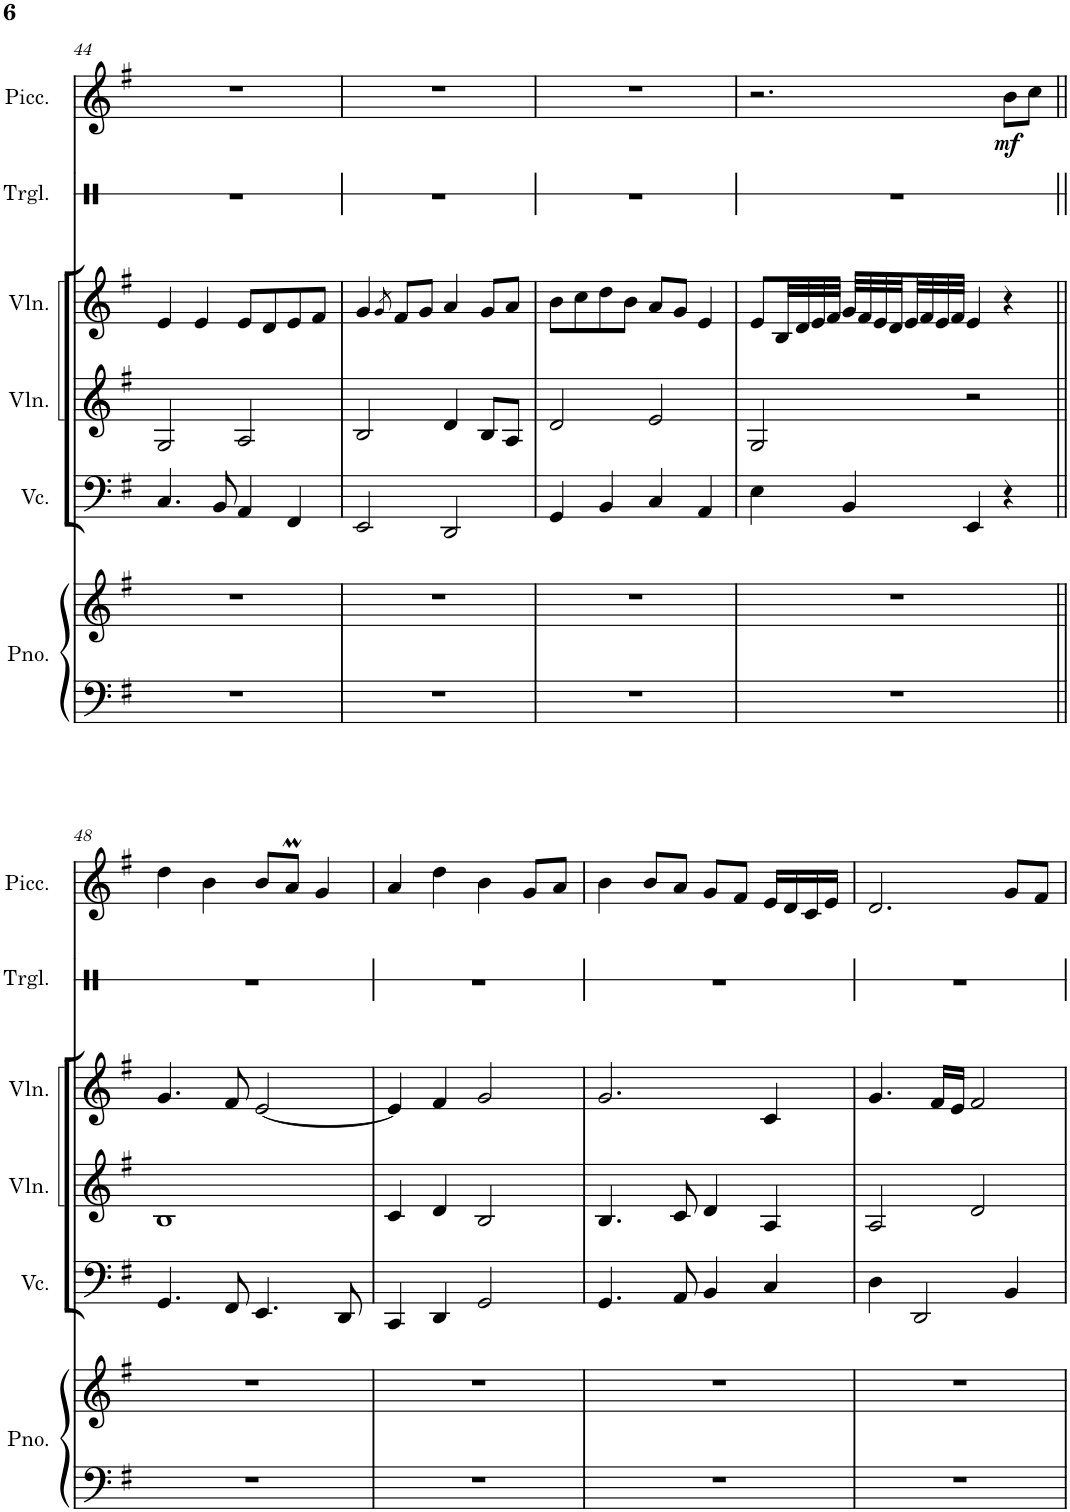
**kern	**kern	**kern	**kern	**kern	**kern	**kern	**dynam
*part6	*part6	*part5	*part4	*part3	*part2	*part1	*part1
*staff7	*staff6	*staff5	*staff4	*staff3	*staff2	*staff1	*staff1
*I"Piano	*	*I"Violoncello	*I"Violin	*I"Violin	*I"Triangle	*I"Piccolo	*
*I'Pno.	*	*I'Vc.	*I'Vln.	*I'Vln.	*I'Trgl.	*I'Picc.	*
!!LO:PB:g=z
*clefF4	*clefG2	*clefF4	*clefG2	*clefG2	*clefX	*clefG2	*
*	*	*	*	*	*	*Trd-7c-12	*
*k[f#]	*k[f#]	*k[f#]	*k[f#]	*k[f#]	*k[]	*k[f#]	*
*M4/4	*M4/4	*M4/4	*M4/4	*M4/4	*M4/4	*M4/4	*
=44	=44	=44	=44	=44	=44	=44	=44
1r	1r	4.C/	2G/	4e/	1r	1r	.
.	.	.	.	4e/	.	.	.
.	.	8BB/	.	.	.	.	.
.	.	4AA/	2A/	8e/L	.	.	.
.	.	.	.	8d/	.	.	.
.	.	4FF#/	.	8e/	.	.	.
.	.	.	.	8f#/J	.	.	.
=45	=45	=45	=45	=45	=45	=45	=45
1r	1r	2EE/	2B/	4g/	1r	1r	.
.	.	.	.	8qg/	.	.	.
.	.	.	.	8f#/L	.	.	.
.	.	.	.	8g/J	.	.	.
.	.	2DD/	4d/	4a/	.	.	.
.	.	.	8B/L	8g/L	.	.	.
.	.	.	8A/J	8a/J	.	.	.
=46	=46	=46	=46	=46	=46	=46	=46
1r	1r	4GG/	2d/	8b\L	1r	1r	.
.	.	.	.	8cc\	.	.	.
.	.	4BB/	.	8dd\	.	.	.
.	.	.	.	8b\J	.	.	.
.	.	4C/	2e/	8a/L	.	.	.
.	.	.	.	8g/J	.	.	.
.	.	4AA/	.	4e/	.	.	.
=47	=47	=47	=47	=47	=47	=47	=47
1r	1r	4E\	2G/	8e/L	1r	2.r	.
.	.	.	.	32B/LL	.	.	.
.	.	.	.	32d/	.	.	.
.	.	.	.	32e/	.	.	.
.	.	.	.	32f#/JJJ	.	.	.
.	.	4BB/	.	32g/LLL	.	.	.
.	.	.	.	32f#/	.	.	.
.	.	.	.	32e/	.	.	.
.	.	.	.	32d/	.	.	.
.	.	.	.	32e/	.	.	.
.	.	.	.	32f#/	.	.	.
.	.	.	.	32e/	.	.	.
.	.	.	.	32f#/JJJ	.	.	.
.	.	4EE/	2r	4e/	.	.	.
!	!	!	!	!	!	!	!LO:DY:b
.	.	4r	.	4r	.	8b\L	mf
.	.	.	.	.	.	8cc\J	.
!!LO:LB:g=z
=48||	=48||	=48||	=48||	=48||	=48||	=48||	=48||
1r	1r	4.GG/	1B	4.g/	1r	4dd\	.
.	.	.	.	.	.	4b\	.
.	.	8FF#/	.	8f#/	.	.	.
.	.	4.EE/	.	[2e/	.	8b/L	.
.	.	.	.	.	.	8aM/J	.
.	.	.	.	.	.	4g/	.
.	.	8DD/	.	.	.	.	.
=49	=49	=49	=49	=49	=49	=49	=49
1r	1r	4CC/	4c/	4e/]	1r	4a/	.
.	.	4DD/	4d/	4f#/	.	4dd\	.
.	.	2GG/	2B/	2g/	.	4b\	.
.	.	.	.	.	.	8g/L	.
.	.	.	.	.	.	8a/J	.
=50	=50	=50	=50	=50	=50	=50	=50
1r	1r	4.GG/	4.B/	2.g/	1r	4b\	.
.	.	.	.	.	.	8b/L	.
.	.	8AA/	8c/	.	.	8a/J	.
.	.	4BB/	4d/	.	.	8g/L	.
.	.	.	.	.	.	8f#/J	.
.	.	4C/	4A/	4c/	.	16e/LL	.
.	.	.	.	.	.	16d/	.
.	.	.	.	.	.	16c/	.
.	.	.	.	.	.	16e/JJ	.
=51	=51	=51	=51	=51	=51	=51	=51
1r	1r	4D\	2A/	4.g/	1r	2.d/	.
.	.	2DD/	.	.	.	.	.
.	.	.	.	16f#/LL	.	.	.
.	.	.	.	16e/JJ	.	.	.
.	.	.	2d/	2f#/	.	.	.
.	.	4BB/	.	.	.	8g/L	.
.	.	.	.	.	.	8f#/J	.
=	=	=	=	=	=	=	=
*-	*-	*-	*-	*-	*-	*-	*-
